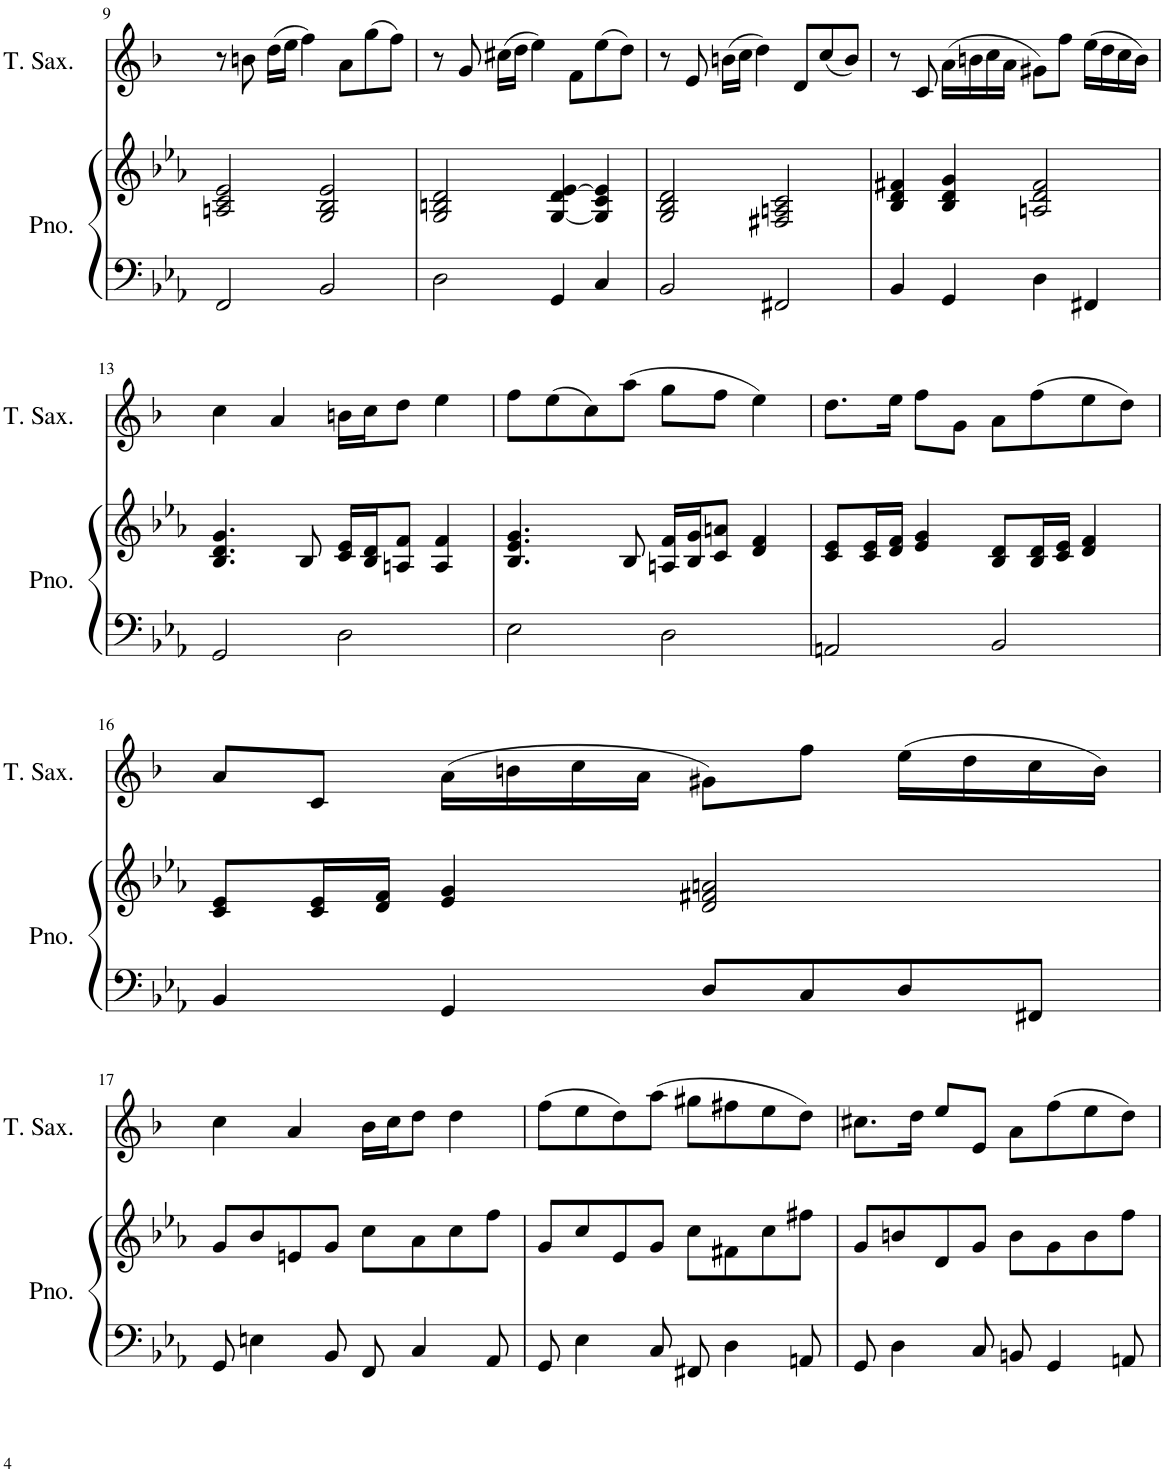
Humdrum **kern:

**kern	**kern	**kern
*part2	*part2	*part1
*staff3	*staff2	*staff1
*I"Piano	*	*I"Tenor Saxophone
*I'Pno.	*	*I'T. Sax.
!!LO:PB:g=z
*clefF4	*clefG2	*clefG2
*	*	*Trd8c14
*k[b-e-a-]	*k[b-e-a-]	*k[b-]
*M4/4	*M4/4	*M4/4
=9	=9	=9
2FF/	2An/ 2c/ 2e-/	8r
.	.	8bn\
.	.	(16dd\LL
.	.	16ee\JJ
.	.	4ff\)
2BB-/	2G/ 2B-/ 2e-/	.
.	.	8a\L
.	.	(8gg\
.	.	8ff\J)
=10	=10	=10
2D\	2G/ 2Bn/ 2d/	8r
.	.	8g/
.	.	(16cc#X\LL
.	.	16dd\JJ
.	.	4ee\)
4GG/	[4G/ 4d/ [4e-/	.
.	.	8f\L
4C/	4G/] 4c/ 4e-/]	(8ee\
.	.	8dd\J)
=11	=11	=11
2BB-/	2G/ 2B-/ 2d/	8r
.	.	8e/
.	.	(16bn\LL
.	.	16cc\JJ
.	.	4dd\)
2FF#X/	2F#X/ 2An/ 2c/	.
.	.	8d/L
.	.	(8cc/
.	.	8b/J)
=12	=12	=12
4BB-/	4B-/ 4d/ 4f#X/	8r
.	.	8c/
4GG/	4B-/ 4d/ 4g/	(16a\LL
.	.	16bn\
.	.	16cc\
.	.	16a\JJ
4D\	2An/ 2d/ 2f#/	8g#X\L)
.	.	8ff\J
4FF#X/	.	(16ee\LL
.	.	16dd\
.	.	16cc\
.	.	16b\JJ)
!!LO:LB:g=z
=13	=13	=13
2GG/	4.B-/ 4.d/ 4.g/	4cc\
.	.	4a/
.	8B-/	.
2D\	16c/ 16e-/LL	16bn\LL
.	16B-/ 16d/J	16cc\J
.	8An/ 8f/J	8dd\J
.	4A/ 4f/	4ee\
=14	=14	=14
2E-\	4.B-/ 4.e-/ 4.g/	8ff\L
.	.	(8ee\
.	.	8cc\)
.	8B-/	(8aa\J
2D\	16An/ 16f/LL	8gg\L
.	16B-/ 16g/J	.
.	8c/ 8an/J	8ff\J
.	4d/ 4f/	4ee\)
=15	=15	=15
2AAn/	8c/ 8e-/L	8.dd\L
.	16c/ 16e-/L	.
.	16d/ 16f/JJ	16ee\Jk
.	4e-/ 4g/	8ff\L
.	.	8g\J
2BB-/	8B-/ 8d/L	8a\L
.	16B-/ 16d/L	(8ff\
.	16c/ 16e-/JJ	.
.	4d/ 4f/	8ee\
.	.	8dd\J)
!!LO:LB:g=z
=16	=16	=16
4BB-/	8c/ 8e-/L	8a/L
.	16c/ 16e-/L	8c/J
.	16d/ 16f/JJ	.
4GG/	4e-/ 4g/	(16a\LL
.	.	16bn\
.	.	16cc\
.	.	16a\JJ
8D/L	2d/ 2f#X/ 2an/	8g#X\L)
8C/	.	8ff\J
8D/	.	(16ee\LL
.	.	16dd\
8FF#X/J	.	16cc\
.	.	16b\JJ)
!!LO:LB:g=z
=17	=17	=17
8GG/	8g/L	4cc\
4En\	8b-/	.
.	8en/	4a/
8BB-/	8g/J	.
8FF/	8cc\L	16b-\LL
.	.	16cc\J
4C/	8a-\	8dd\J
.	8cc\	4dd\
8AA-/	8ff\J	.
=18	=18	=18
8GG/	8g/L	(8ff\L
4E-\	8cc/	8ee\
.	8e-/	8dd\)
8C/	8g/J	(8aa\J
8FF#X/	8cc\L	8gg#X\L
4D\	8f#X\	8ff#X\
.	8cc\	8ee\
8AAn/	8ff#X\J	8dd\J)
=19	=19	=19
8GG/	8g/L	8.cc#X\L
4D\	8bn/	.
.	.	16dd\Jk
.	8d/	8ee/L
8C/	8g/J	8e/J
8BBn/	8b\L	8a\L
4GG/	8g\	(8ff\
.	8b\	8ee\
8AAn/	8ff\J	8dd\J)
=	=	=
*-	*-	*-
